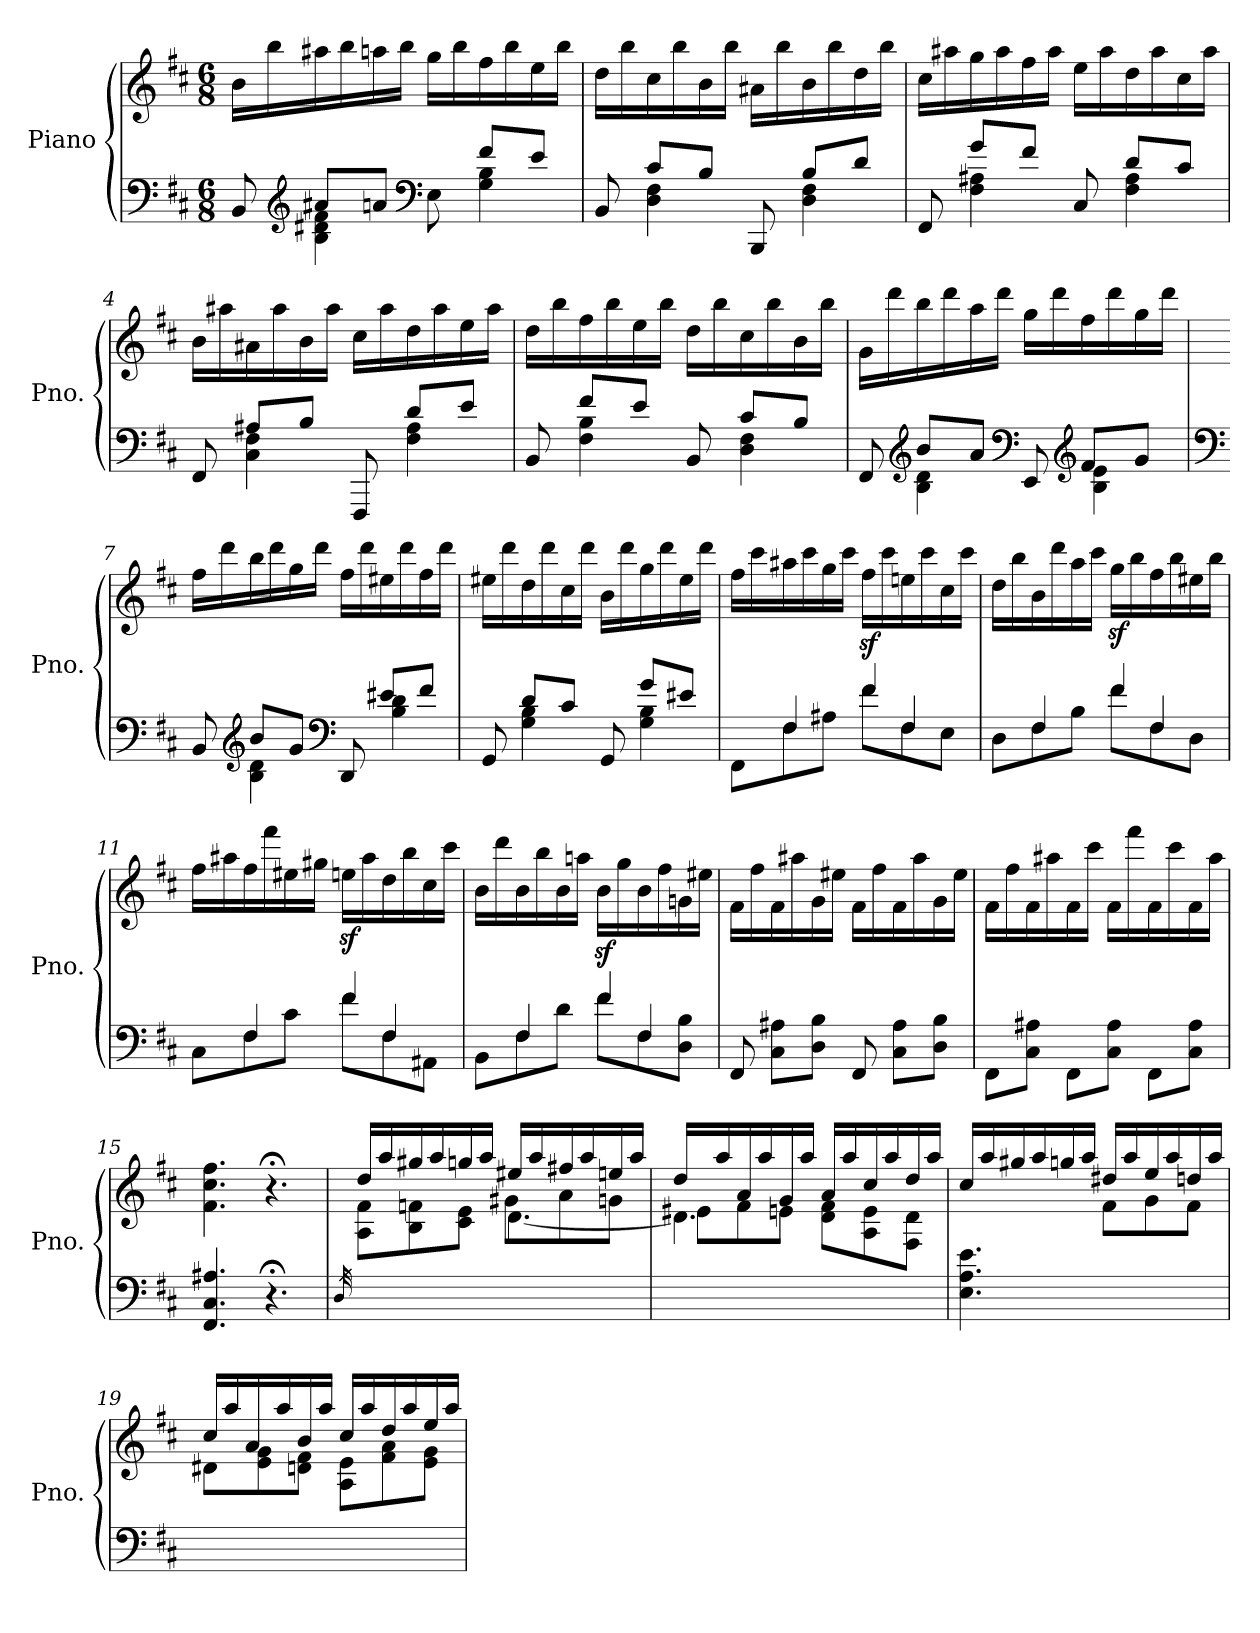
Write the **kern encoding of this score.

**kern	**kern
*part1	*part1
*staff2	*staff1
*I"Piano	*
*I'Pno.	*
*clefF4	*clefG2
*k[f#c#]	*k[f#c#]
*M6/8	*M6/8
*MM120	*MM120
=1	=1
*^	*
8BB/	8ryy	16b\LL
.	.	16bb\
*clefG2	*	*
8a#X/L	4B\ 4d#X\ 4f#\	16aa#X\
.	.	16bb\
8an/J	.	16aan\
.	.	16bb\JJ
*clefF4	*	*
8E\	8ryy	16gg\LL
.	.	16bb\
8f#/L	4G\ 4B\	16ff#\
.	.	16bb\
8e/J	.	16ee\
.	.	16bb\JJ
=2	=2	=2
8BB/	8ryy	16dd\LL
.	.	16bb\
8c#/L	4D\ 4F#\	16cc#\
.	.	16bb\
8B/J	.	16b\
.	.	16bb\JJ
8BBB/	8ryy	16a#X\LL
.	.	16bb\
8B/L	4D\ 4F#\	16b\
.	.	16bb\
8d/J	.	16dd\
.	.	16bb\JJ
=3	=3	=3
8FF#/	8ryy	16cc#\LL
.	.	16aa#X\
8g/L	4F#\ 4A#X\	16gg\
.	.	16aa#\
8f#/J	.	16ff#\
.	.	16aa#\JJ
8C#/	8ryy	16ee\LL
.	.	16aa#\
8d/L	4F#\ 4A#\	16dd\
.	.	16aa#\
8c#/J	.	16cc#\
.	.	16aa#\JJ
!!LO:LB:g=z
=4	=4	=4
8FF#/	8ryy	16b\LL
.	.	16aa#X\
8A#X/L	4C#\ 4F#\	16a#X\
.	.	16aa#\
8B/J	.	16b\
.	.	16aa#\JJ
8FFF#/	8ryy	16cc#\LL
.	.	16aa#\
8d/L	4F#\ 4A#\	16dd\
.	.	16aa#\
8e/J	.	16ee\
.	.	16aa#\JJ
=5	=5	=5
8BB/	8ryy	16dd\LL
.	.	16bb\
8f#/L	4F#\ 4B\	16ff#\
.	.	16bb\
8e/J	.	16ee\
.	.	16bb\JJ
8BB/	8ryy	16dd\LL
.	.	16bb\
8c#/L	4D\ 4F#\	16cc#\
.	.	16bb\
8B/J	.	16b\
.	.	16bb\JJ
=6	=6	=6
8FF#/	8ryy	16g\LL
.	.	16ddd\
*clefG2	*	*
8b/L	4B\ 4d\	16bb\
.	.	16ddd\
8a/J	.	16aa\
.	.	16ddd\JJ
*clefF4	*	*
8EE/	8ryy	16gg\LL
.	.	16ddd\
*clefG2	*	*
8f#/L	4B\ 4e\	16ff#\
.	.	16ddd\
8g/J	.	16gg\
.	.	16ddd\JJ
!!LO:LB:g=z
=7	=7	=7
*clefF4	*	*
8BB/	8ryy	16ff#\LL
.	.	16ddd\
*clefG2	*	*
8b/L	4B\ 4d\	16bb\
.	.	16ddd\
8g/J	.	16gg\
.	.	16ddd\JJ
*clefF4	*	*
8DD/	8ryy	16ff#\LL
.	.	16ddd\
8e#X/L	4B\ 4d\	16ee#X\
.	.	16ddd\
8f#/J	.	16ff#\
.	.	16ddd\JJ
=8	=8	=8
8GG/	8ryy	16ee#X\LL
.	.	16ddd\
8d/L	4G\ 4B\	16dd\
.	.	16ddd\
8c#/J	.	16cc#\
.	.	16ddd\JJ
8GG/	8ryy	16b\LL
.	.	16ddd\
8g/L	4G\ 4B\	16gg\
.	.	16ddd\
8e#X/J	.	16ee#\
.	.	16ddd\JJ
=9	=9	=9
*	*^	*
8ryy	8FF#\L	4.ryy	16ff#\LL
.	.	.	16ccc#\
4F#/	8F#\	.	16aa#X\
.	.	.	16ccc#\
.	8A#X\J	.	16gg\
.	.	.	16ccc#\JJ
4f#/	8f#\L	8ryy	16ff#z<\LL
.	.	.	16ccc#\
.	8F#\	4F#/	16een\
.	.	.	16ccc#\
8ryy	8E\J	.	16cc#\
.	.	.	16ccc#\JJ
!!LO:LB:g=z
=10	=10	=10	=10
8ryy	8D\L	4.ryy	16dd\LL
.	.	.	16bb\
4F#/	8F#\	.	16b\
.	.	.	16ddd\
.	8B\J	.	16aa\
.	.	.	16ccc#\JJ
4f#/	8f#\L	8ryy	16ggz<\LL
.	.	.	16bb\
.	8F#\	4F#/	16ff#\
.	.	.	16bb\
8ryy	8D\J	.	16ee#X\
.	.	.	16bb\JJ
=11	=11	=11	=11
8ryy	8C#\L	4.ryy	16ff#\LL
.	.	.	16aa#X\
4F#/	8F#\	.	16ff#\
.	.	.	16fff#\
.	8c#\J	.	16ee#X\
.	.	.	16gg#X\JJ
4f#/	8f#\L	8ryy	16eenz<\LL
.	.	.	16aa#\
.	8F#\	4F#/	16dd\
.	.	.	16bb\
8ryy	8AA#X\J	.	16cc#\
.	.	.	16ccc#\JJ
=12	=12	=12	=12
8ryy	8BB\L	4.ryy	16b\LL
.	.	.	16ddd\
4F#/	8F#\	.	16b\
.	.	.	16bb\
.	8d\J	.	16b\
.	.	.	16aan\JJ
4f#/	8f#\L	8ryy	16bz<\LL
.	.	.	16gg\
.	8F#\	4F#/	16b\
.	.	.	16ff#\
8ryy	8D\ 8B\J	.	16gn\
.	.	.	16ee#X\JJ
*v	*v	*v	*
!!LO:LB:g=z
=13	=13
8FF#/	16f#\LL
.	16ff#\
8C#\ 8A#X\L	16f#\
.	16aa#X\
8D\ 8B\J	16g\
.	16ee#X\JJ
8FF#/	16f#\LL
.	16ff#\
8C#\ 8A#\L	16f#\
.	16aa#\
8D\ 8B\J	16g\
.	16ee#\JJ
=14	=14
8FF#\L	16f#\LL
.	16ff#\
8C#\ 8A#X\J	16f#\
.	16aa#X\
8FF#\L	16f#\
.	16ccc#\JJ
8C#\ 8A#\J	16f#\LL
.	16fff#\
8FF#\L	16f#\
.	16ccc#\
8C#\ 8A#\J	16f#\
.	16aa#\JJ
=15	=15
4.FF#/ 4.C#/ 4.A#X/	4.f#\ 4.cc#\ 4.ff#\
4.r;<	4.r;<
!!LO:PB:g=z
=16	=16
(<32qD/	.
*^	*^
*	*	*	*^
2.ryy	2.ryy	16dd/LL	8A\ 8f#\L)	4ryy
.	.	16aa/	.	.
.	.	16gg#X/	8B\ 8fn\	.
.	.	16aa/	.	.
.	.	16ggn/	8c#\ 8e\J	8ryy
.	.	16aa/JJ	.	.
.	.	16ee#X/LL	[4.d\	8g#X/L
.	.	16aa/	.	.
.	.	16ff#X/	.	8a\
.	.	16aa/	.	.
.	.	16een/	.	8gn\J
.	.	16aa/JJ	.	.
*v	*v	*	*	*
=17	=17	=17	=17
2.ryy	16dd/LL	4.d\]	8e#X\L
.	16aa/	.	.
.	16a/	.	8f#\
.	16aa/	.	.
.	16g/	.	8en\J
.	16aa/JJ	.	.
.	16a/LL	4ryy	8d\ 8f#\L
.	16aa/	.	.
.	16cc#/	.	8A\ 8e\
.	16aa/	.	.
.	16dd/	8ryy	8F#\ 8d\J
.	16aa/JJ	.	.
*	*	*v	*v
=18	=18	=18
4.E\ 4.A\ 4.e\	16cc#/LL	4.ryy
.	16aa/	.
.	16gg#X/	.
.	16aa/	.
.	16ggn/	.
.	16aa/JJ	.
4.ryy	16dd#X/LL	8f#\L
.	16aa/	.
.	16ee/	8g\
.	16aa/	.
.	16ddn/	8f#\J
.	16aa/JJ	.
!!LO:LB:g=z	!!
=19	=19	=19
2.ryy	16cc#/LL	8d#X\L
.	16aa/	.
.	16a/	8e\ 8g\
.	16aa/	.
.	16b/	8dn\ 8f#\J
.	16aa/JJ	.
.	16cc#/LL	8A\ 8e\L
.	16aa/	.
.	16dd/	8f#\ 8a\
.	16aa/	.
.	16ee/	8e\ 8g\J
.	16aa/JJ	.
*	*v	*v
=	=
*-	*-
